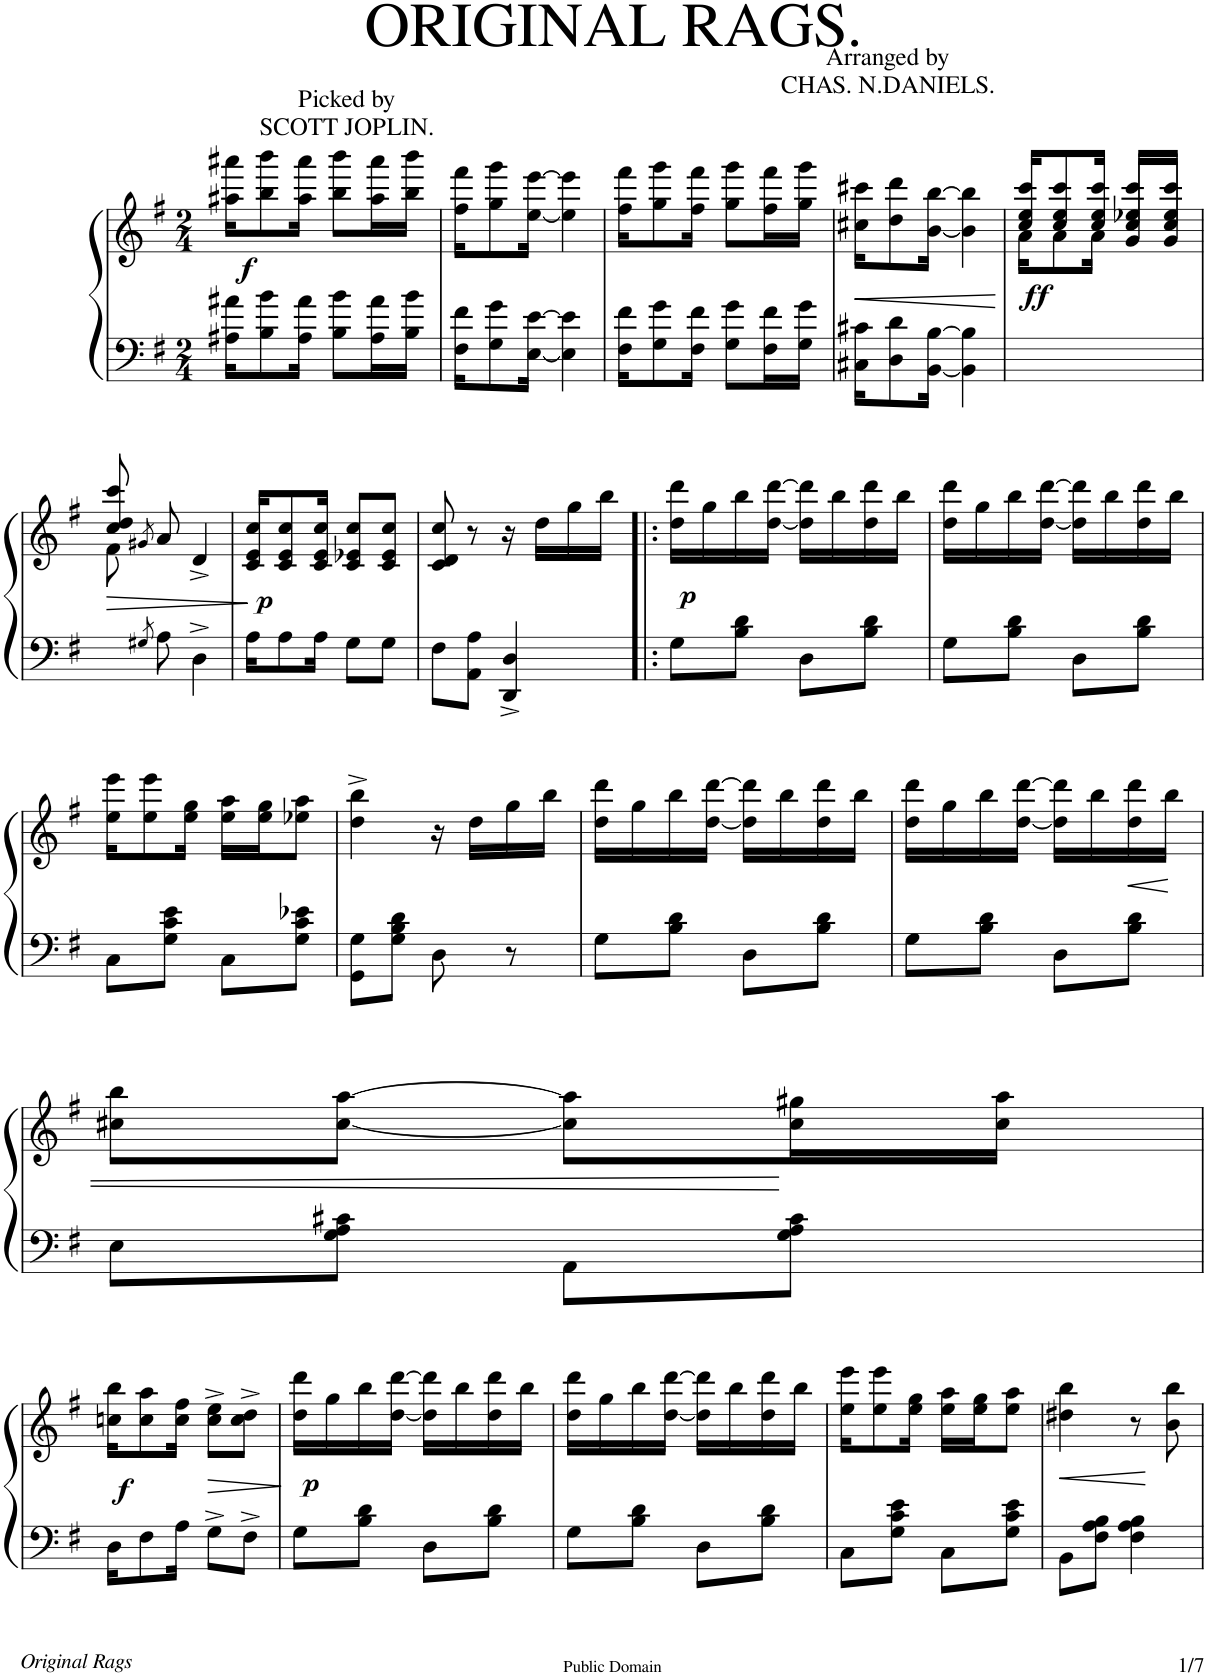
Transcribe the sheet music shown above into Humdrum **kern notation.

**kern	**kern	**dynam
*part1	*part1	*part1
*staff2	*staff1	*staff1/2
*I"Piano	*	*
*I'Pno.	*	*
*clefF4	*clefG2	*
*k[f#]	*k[f#]	*
*M2/4	*M2/4	*
=1	=1	=1
!	!	!LO:DY:b
16A#X\ 16a#X\KL	16aa#X\ 16aaa#X\KL	f
8B\ 8b\	8bb\ 8bbb\	.
16A#\ 16a#\Jk	16aa#\ 16aaa#\Jk	.
8B\ 8b\L	8bb\ 8bbb\L	.
16A#\ 16a#\L	16aa#\ 16aaa#\L	.
16B\ 16b\JJ	16bb\ 16bbb\JJ	.
=2	=2	=2
16F#\ 16f#\KL	16ff#\ 16fff#\KL	.
8G\ 8g\	8gg\ 8ggg\	.
[16E\ [16e\Jk	[16ee\ [16eee\Jk	.
4E\] 4e\]	4ee\] 4eee\]	.
=3	=3	=3
16F#\ 16f#\KL	16ff#\ 16fff#\KL	.
8G\ 8g\	8gg\ 8ggg\	.
16F#\ 16f#\Jk	16ff#\ 16fff#\Jk	.
8G\ 8g\L	8gg\ 8ggg\L	.
16F#\ 16f#\L	16ff#\ 16fff#\L	.
16G\ 16g\JJ	16gg\ 16ggg\JJ	.
=4	=4	=4
!	!	!LO:HP:b
16C#X\ 16c#X\KL	16cc#X\ 16ccc#X\KL	<
8D\ 8d\	8dd\ 8ddd\	.
[16BB\ [16B\Jk	[16b\ [16bb\Jk	.
4BB\] 4B\]	4b\] 4bb\]	.
.	.	[
=5	=5	=5
*	*^	*
!	!	!	!LO:DY:b
2ryy	16cc/ 16ee/ 16ccc/KL	16a\KL	ff
.	8cc/ 8ee/ 8ccc/	8a\	.
.	16cc/ 16ee/ 16ccc/Jk	16a\Jk	.
.	8cc/ 8ee-X/ 8ccc/L	8g/L	.
.	8cc/ 8ee-/ 8ccc/J	8g/J	.
!!LO:LB:g=z	!!
=6	=6	=6	=6
!	!	!	!LO:HP:b
8ryy	8cc/ 8dd/ 8ccc/	8f#\	>
8qG#X/	8qg#X/	.	.
8A\	8a/	4.ryy	.
4D^>\	4d^</	.	.
*	*v	*v	*
.	.	]
=7	=7	=7
!	!	!LO:DY:b
16A\KL	16c/ 16e/ 16cc/KL	p
8A\	8c/ 8e/ 8cc/	.
16A\Jk	16c/ 16e/ 16cc/Jk	.
8G\L	8c/ 8e-X/ 8cc/L	.
8G\J	8c/ 8e-/ 8cc/J	.
=8	=8	=8
8F#\L	8c/ 8d/ 8cc/	.
8AA\ 8A\J	8r	.
4DD/^< 4D/^<	16r	.
.	16dd\LL	.
.	16gg\	.
.	16bb\JJ	.
=9!|:	=9!|:	=9!|:
!	!	!LO:DY:b
8G\L	16dd\ 16ddd\LL	p
.	16gg\	.
8B\ 8d\J	16bb\	.
.	[16dd\ [16ddd\JJ	.
8D\L	16dd\] 16ddd\]LL	.
.	16bb\	.
8B\ 8d\J	16dd\ 16ddd\	.
.	16bb\JJ	.
=10	=10	=10
8G\L	16dd\ 16ddd\LL	.
.	16gg\	.
8B\ 8d\J	16bb\	.
.	[16dd\ [16ddd\JJ	.
8D\L	16dd\] 16ddd\]LL	.
.	16bb\	.
8B\ 8d\J	16dd\ 16ddd\	.
.	16bb\JJ	.
!!LO:LB:g=z
=11	=11	=11
8C\L	16ee\ 16eee\KL	.
.	8ee\ 8eee\	.
8G\ 8c\ 8e\J	.	.
.	16ee\ 16gg\Jk	.
8C\L	16ee\ 16aa\LL	.
.	16ee\ 16gg\J	.
8G\ 8c\ 8e-X\J	8ee-X\ 8aa\J	.
=12	=12	=12
8GG\ 8G\L	4dd\^> 4bb\^>	.
8G\ 8B\ 8d\J	.	.
8D\	16r	.
.	16dd\LL	.
8r	16gg\	.
.	16bb\JJ	.
=13	=13	=13
8G\L	16dd\ 16ddd\LL	.
.	16gg\	.
8B\ 8d\J	16bb\	.
.	[16dd\ [16ddd\JJ	.
8D\L	16dd\] 16ddd\]LL	.
.	16bb\	.
8B\ 8d\J	16dd\ 16ddd\	.
.	16bb\JJ	.
=14	=14	=14
8G\L	16dd\ 16ddd\LL	.
.	16gg\	.
8B\ 8d\J	16bb\	.
.	[16dd\ [16ddd\JJ	.
8D\L	16dd\] 16ddd\]LL	.
.	16bb\	.
!	!	!LO:HP:b
8B\ 8d\J	16dd\ 16ddd\	<
.	16bb\JJ	.
!!LO:LB:g=z
=15	=15	=15
8E\L	8cc#X\ 8bb\L	.
8G\ 8A\ 8c#X\J	[8cc#\ [8aa\J	.
8AA\L	8cc#\] 8aa\]L	.
8G\ 8A\ 8c#\J	16cc#\ 16gg#X\L	[
.	16cc#\ 16aa\JJ	.
!!LO:LB:g=z
=16	=16	=16
!	!	!LO:DY:b
16D\KL	16ccn\ 16bb\KL	f
8F#\	8cc\ 8aa\	.
16A\Jk	16cc\ 16ff#\Jk	.
!	!	!LO:HP:b
8G^>\L	8cc\^> 8ee\^>L	>
8F#^>\J	8cc\^> 8dd\^>J	.
.	.	]
=17	=17	=17
!	!	!LO:DY:b
8G\L	16dd\ 16ddd\LL	p
.	16gg\	.
8B\ 8d\J	16bb\	.
.	[16dd\ [16ddd\JJ	.
8D\L	16dd\] 16ddd\]LL	.
.	16bb\	.
8B\ 8d\J	16dd\ 16ddd\	.
.	16bb\JJ	.
=18	=18	=18
8G\L	16dd\ 16ddd\LL	.
.	16gg\	.
8B\ 8d\J	16bb\	.
.	[16dd\ [16ddd\JJ	.
8D\L	16dd\] 16ddd\]LL	.
.	16bb\	.
8B\ 8d\J	16dd\ 16ddd\	.
.	16bb\JJ	.
=19	=19	=19
8C\L	16ee\ 16eee\KL	.
.	8ee\ 8eee\	.
8G\ 8c\ 8e\J	.	.
.	16ee\ 16gg\Jk	.
8C\L	16ee\ 16aa\LL	.
.	16ee\ 16gg\J	.
8G\ 8c\ 8e\J	8ee\ 8aa\J	.
=20	=20	=20
!	!	!LO:HP:b
8BB\L	4dd#X\ 4bb\	<
8F#\ 8A\ 8B\J	.	.
4F#\ 4A\ 4B\	8r	.
.	8b\ 8bb\	.
.	.	[
=	=	=
*-	*-	*-
